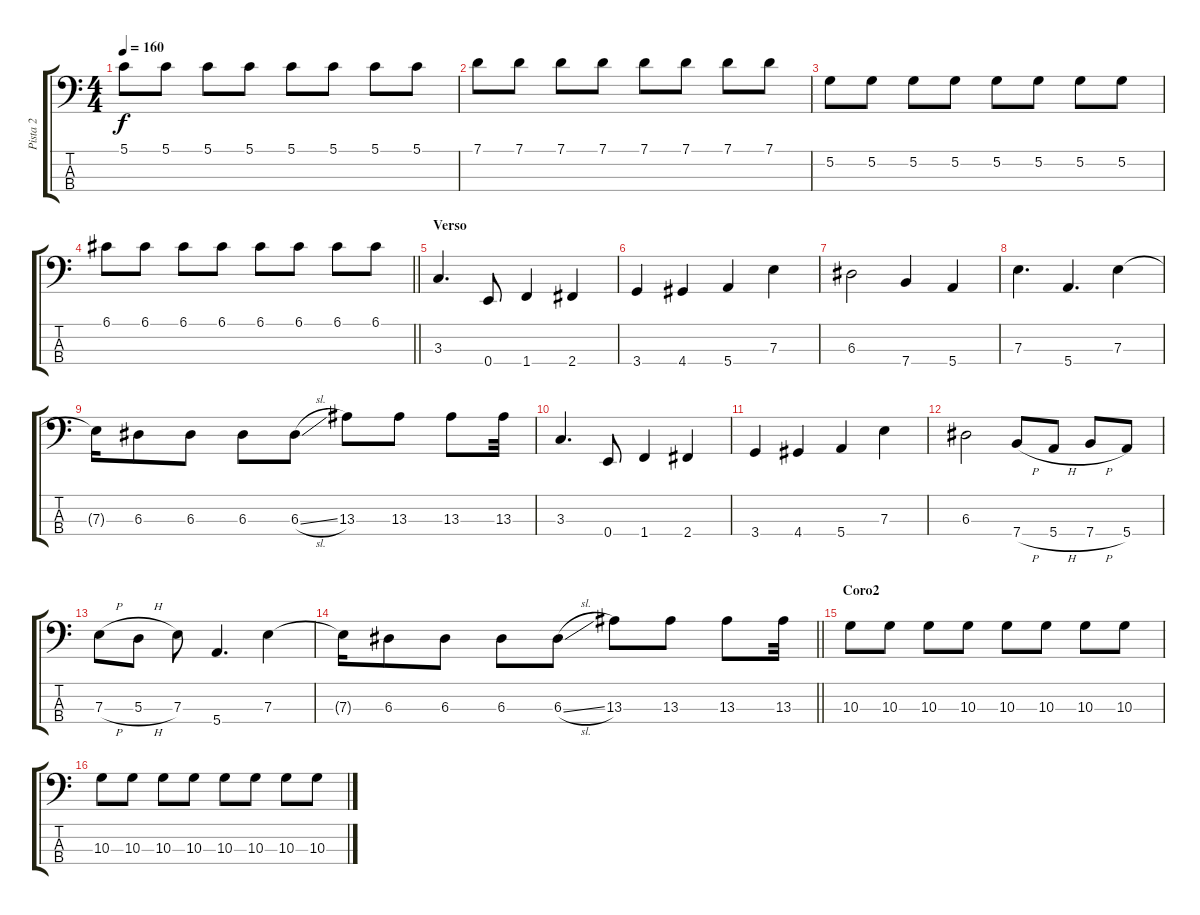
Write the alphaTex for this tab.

\track ("Pista 2" "Pista 2") {instrument electricbassfinger}
\staff {score tabs}
\tuning (G2 D2 A1 E1) {hide}
\ts (4 4)
\tempo 160
\clef f4
\ks c
5.1.8{dy f} 5.1.8 5.1.8 5.1.8 5.1.8 5.1.8 5.1.8 5.1.8 |
7.1.8 7.1.8 7.1.8 7.1.8 7.1.8 7.1.8 7.1.8 7.1.8 |
5.2.8 5.2.8 5.2.8 5.2.8 5.2.8 5.2.8 5.2.8 5.2.8 |
\barLineRight lightlight
6.1.8 6.1.8 6.1.8 6.1.8 6.1.8 6.1.8 6.1.8 6.1.8 |
\section ("" "Verso")
3.3.4{d} 0.4.8 1.4.4 2.4.4 |
3.4.4 4.4.4 5.4.4 7.3.4 |
6.3.2 7.4.4 5.4.4 |
7.3.4{d} 5.4.4{d} 7.3.4 |
7.3{t}.16 6.3.8 6.3.8 6.3.8 6.3{sl}.8 13.3.8 13.3.8 13.3.8 13.3.32 |
3.3.4{d} 0.4.8 1.4.4 2.4.4 |
3.4.4 4.4.4 5.4.4 7.3.4 |
6.3.2 7.4{h}.8 5.4{h}.8 7.4{h}.8 5.4.8 |
7.3{h}.8 5.3{h}.8 7.3.8 5.4.4{d} 7.3.4 |
\barLineRight lightlight
7.3{t}.16 6.3.8 6.3.8 6.3.8 6.3{sl}.8 13.3.8 13.3.8 13.3.8 13.3.32 |
\section ("" "Coro2")
10.3.8 10.3.8 10.3.8 10.3.8 10.3.8 10.3.8 10.3.8 10.3.8 |
10.3.8 10.3.8 10.3.8 10.3.8 10.3.8 10.3.8 10.3.8 10.3.8
